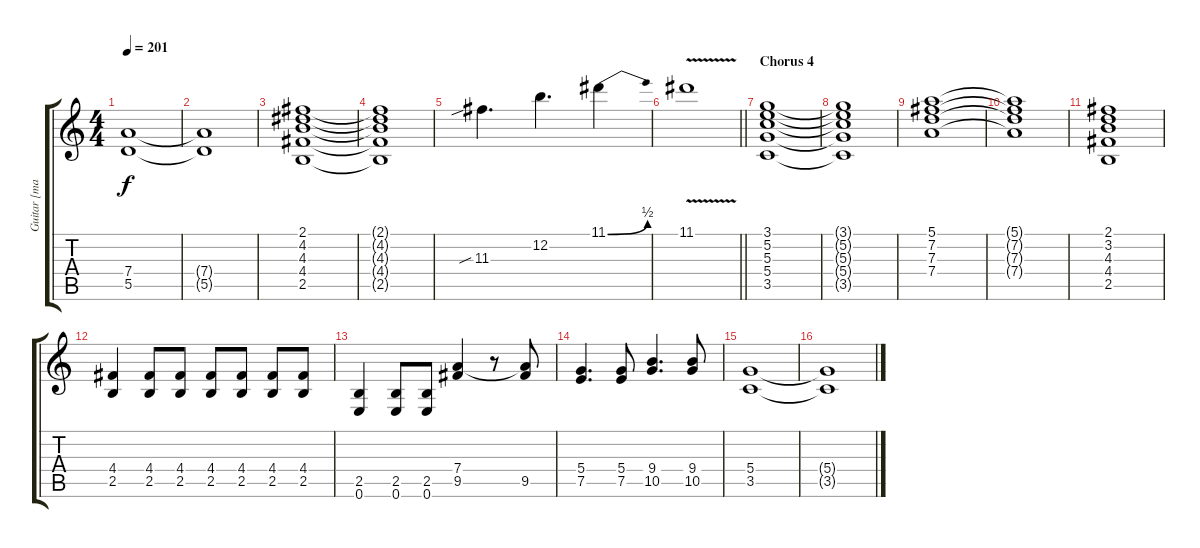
\track ("Guitar [maneki]" "Guitar [ma") {instrument distortionguitar}
\staff {score tabs}
\tuning (E4 B3 G3 D3 A2 E2) {hide}
\ts (4 4)
\tempo 201
\clef g2
\ks c
(7.4 5.5).1{dy f} |
(7.4{t} 5.5{t}).1 |
(2.1 4.2 4.3 4.4 2.5).1 |
(2.1{t} 4.2{t} 4.3{t} 4.4{t} 2.5{t}).1 |
11.3{sib}.4{d} 12.2.4{d} 11.1{be (bend 0 0 60 2)}.4 |
\barLineRight lightlight
11.1{v}.1 |
\section ("" "Chorus 4")
(3.1 5.2 5.3 5.4 3.5).1 |
(3.1{t} 5.2{t} 5.3{t} 5.4{t} 3.5{t}).1 |
(5.1 7.2 7.3 7.4).1 |
(5.1{t} 7.2{t} 7.3{t} 7.4{t}).1 |
(2.1 3.2 4.3 4.4 2.5).1 |
(4.4 2.5).4 (4.4 2.5).8 (4.4 2.5).8 (4.4 2.5).8 (4.4 2.5).8 (4.4 2.5).8 (4.4 2.5).8 |
(2.5 0.6).4 (2.5 0.6).8 (2.5 0.6).8 (7.4 9.5).4 r.8 (7.4{t} 9.5).8 |
(5.4 7.5).4{d} (5.4 7.5).8 (9.4 10.5).4{d} (9.4 10.5).8 |
(5.4 3.5).1 |
(5.4{t} 3.5{t}).1
